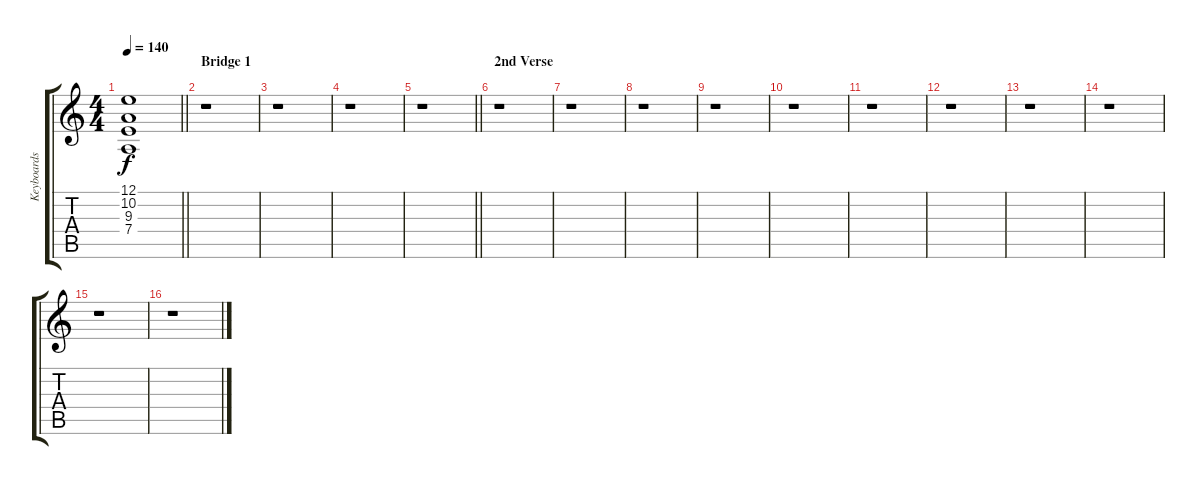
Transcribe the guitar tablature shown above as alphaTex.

\track ("Keyboards" "Keyboards") {instrument tremolostrings}
\staff {score tabs}
\tuning (E4 B3 G3 D3 A2 E2) {hide}
\ts (4 4)
\tempo 140
\clef g2
\barLineRight lightlight
\ks c
(12.1{t} 10.2{t} 9.3{t} 7.4{t}).1{dy f} |
\section ("" "Bridge 1")
r.1 |
r.1 |
r.1 |
\barLineRight lightlight
r.1 |
\section ("" "2nd Verse")
r.1 |
r.1 |
r.1 |
r.1 |
r.1 |
r.1 |
r.1 |
r.1 |
r.1 |
r.1 |
r.1
